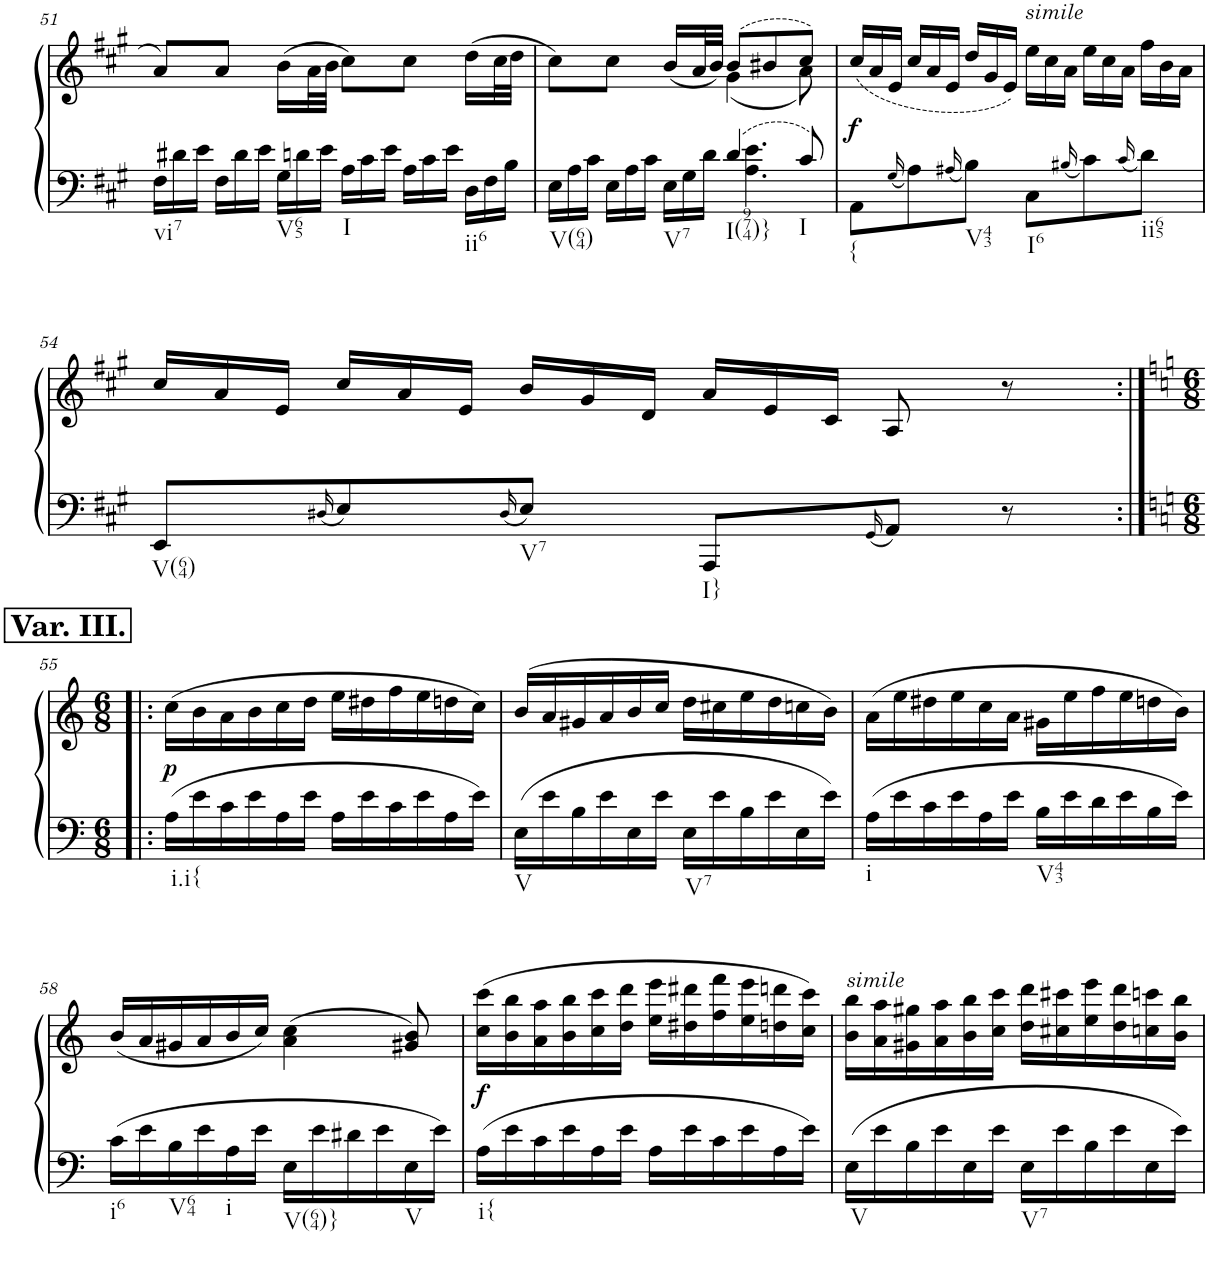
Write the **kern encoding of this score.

**kern	**kern	**dynam
*part1	*part1	*part1
*staff2	*staff1	*staff1/2
*I"Piano	*	*
*I'Pno.	*	*
!!LO:PB:g=z
*clefF4	*clefG2	*
*k[f#c#g#]	*k[f#c#g#]	*
*M6/8	*M6/8	*
*Xtuplet	*	*
=51	=51	=51
!LO:TX:b:t=vi7	!	!
24F#\LL	8a/L	.
24d#X\	.	.
24e\JJ	.	.
24F#\LL	8a/J	.
24d#\	.	.
24e\JJ	.	.
!LO:TX:b:t=V65	!	!
24G#\LL	(16b\LL	.
24dn\	.	.
.	32a\L	.
24e\JJ	.	.
.	32b\JJJ	.
!LO:TX:b:t=I	!	!
24A\LL	8cc#\L)	.
24c#\	.	.
24e\JJ	.	.
24A\LL	8cc#\J	.
24c#\	.	.
24e\JJ	.	.
!LO:TX:b:t=ii6	!	!
24D\LL	(16dd\LL	.
24F#\	.	.
.	32cc#\L	.
24B\JJ	.	.
.	32dd\JJJ	.
=52	=52	=52
*^	*^	*
!LO:TX:b:t=V(64)	!	!	!	!
24E\LL	4.ryy	8cc#\L)	4.ryy	.
24A\	.	.	.	.
24c#\JJ	.	.	.	.
24E\LL	.	8cc#\J	.	.
24A\	.	.	.	.
24c#\JJ	.	.	.	.
!LO:TX:b:t=V7	!	!	!	!
24E\LL	.	(<16b/LL	.	.
24G#\	.	.	.	.
.	.	32a/L	.	.
24d\JJ	.	.	.	.
.	.	32b/JJJ)	.	.
!LO:TX:b:t=I(974)}	!	!	!	!
4d/	4.A\ 4.e\	(8b/L	(4g#\	.
.	.	8b#X/	.	.
!LO:TX:b:t=I	!	!	!	!
8c#/	.	8cc#/J)	8a\)	.
*v	*v	*	*	*
*	*v	*v	*
=53	=53	=53
*	*Xtuplet	*
*	*^	*
!LO:TX:b:t={	!	!	!
!	!	!	!LO:DY:b
*	*v	*v	*
8AA\L	(24cc#/LL	f
.	24a/	.
.	24e/JJ	.
16qG#/	.	.
8A\	24cc#/LL	.
.	24a/	.
.	24e/JJ	.
16qA#X/	.	.
!LO:TX:b:t=V43	!	!
8B\J	24dd/LL	.
.	24g#/	.
.	24e/JJ)	.
!	!LO:TX:a:i:t=simile	!
!LO:TX:b:t=I6	!	!
8C#\L	24ee\LL	.
.	24cc#\	.
.	24a\JJ	.
16qB#X/	.	.
8c#\	24ee\LL	.
.	24cc#\	.
.	24a\JJ	.
16qc#/	.	.
!LO:TX:b:t=ii65	!	!
8d\J	24ff#\LL	.
.	24b\	.
.	24a\JJ	.
!!LO:LB:g=z
=54	=54	=54
!LO:TX:b:t=V(64)	!	!
8EE/L	24cc#/LL	.
.	24a/	.
.	24e/JJ	.
16qD#X/	.	.
8E/	24cc#/LL	.
.	24a/	.
.	24e/JJ	.
16qD#/	.	.
!LO:TX:b:t=V7	!	!
8E/J	24b/LL	.
.	24g#/	.
.	24d/JJ	.
!LO:TX:b:t=I}	!	!
8AAA/L	24a/LL	.
.	24e/	.
.	24c#/JJ	.
16qGG#/	.	.
8AA/J	8A/	.
8r	8r	.
!!LO:LB:g=z
!!LO:REH:place=s1:a:B:cj:fs=14:t=Var. III.
=55:|!|:	=55:|!|:	=55:|!|:
*k[]	*k[]	*
*M6/8	*M6/8	*
!LO:TX:b:t=i.i{	!	!
!	!	!LO:DY:b
16A\LL	(16cc\LL	p
16e\	16b\	.
16c\	16a\	.
16e\	16b\	.
16A\	16cc\	.
16e\JJ	16dd\JJ	.
16A\LL	16ee\LL	.
16e\	16dd#X\	.
16c\	16ff\	.
16e\	16ee\	.
16A\	16ddn\	.
16e\JJ	16cc\JJ)	.
=56	=56	=56
!LO:TX:b:t=V	!	!
16E\LL	(16b/LL	.
16e\	16a/	.
16B\	16g#X/	.
16e\	16a/	.
16E\	16b/	.
16e\JJ	16cc/JJ	.
!LO:TX:b:t=V7	!	!
16E\LL	16dd\LL	.
16e\	16cc#X\	.
16B\	16ee\	.
16e\	16dd\	.
16E\	16ccn\	.
16e\JJ	16b\JJ)	.
=57	=57	=57
!LO:TX:b:t=i	!	!
16A\LL	(16a\LL	.
16e\	16ee\	.
16c\	16dd#X\	.
16e\	16ee\	.
16A\	16cc\	.
16e\JJ	16a\JJ	.
!LO:TX:b:t=V43	!	!
16B\LL	16g#X\LL	.
16e\	16ee\	.
16d\	16ff\	.
16e\	16ee\	.
16B\	16ddn\	.
16e\JJ	16b\JJ)	.
!!LO:LB:g=z
=58	=58	=58
!LO:TX:b:t=i6	!	!
16c\LL	(<16b/LL	.
16e\	16a/	.
!LO:TX:b:t=V64	!	!
16B\	16g#X/	.
16e\	16a/	.
!LO:TX:b:t=i	!	!
16A\	16b/	.
16e\JJ	16cc/JJ)	.
!LO:TX:b:t=V(64)}	!	!
16E\LL	(4a\ 4cc\	.
16e\	.	.
16d#X\	.	.
16e\	.	.
!LO:TX:b:t=V	!	!
16E\	8g#X/ 8b/)	.
16e\JJ	.	.
=59	=59	=59
!LO:TX:b:t=i{	!	!
!	!	!LO:DY:b
16A\LL	(16cc\ 16ccc\LL	f
16e\	16b\ 16bb\	.
16c\	16a\ 16aa\	.
16e\	16b\ 16bb\	.
16A\	16cc\ 16ccc\	.
16e\JJ	16dd\ 16ddd\JJ	.
16A\LL	16ee\ 16eee\LL	.
16e\	16dd#X\ 16ddd#X\	.
16c\	16ff\ 16fff\	.
16e\	16ee\ 16eee\	.
16A\	16ddn\ 16dddn\	.
16e\JJ	16cc\ 16ccc\JJ)	.
=60	=60	=60
!	!LO:TX:a:i:t=simile	!
!LO:TX:b:t=V	!	!
16E\LL	16b\ 16bb\LL	.
16e\	16a\ 16aa\	.
16B\	16g#X\ 16gg#X\	.
16e\	16a\ 16aa\	.
16E\	16b\ 16bb\	.
16e\JJ	16cc\ 16ccc\JJ	.
!LO:TX:b:t=V7	!	!
16E\LL	16dd\ 16ddd\LL	.
16e\	16cc#X\ 16ccc#X\	.
16B\	16ee\ 16eee\	.
16e\	16dd\ 16ddd\	.
16E\	16ccn\ 16cccn\	.
16e\JJ	16b\ 16bb\JJ	.
=	=	=
*-	*-	*-
